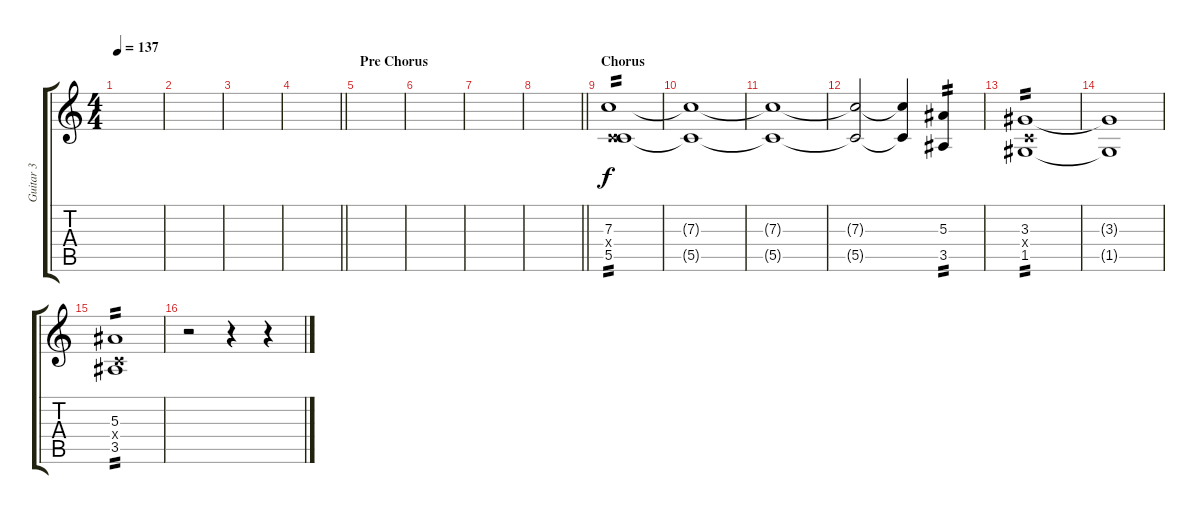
\track ("Guitar 3" "Guitar 3") {instrument distortionguitar}
\staff {score tabs}
\tuning (D4 A3 F3 C3 G2 C2) {hide}
\ts (4 4)
\tempo 137
\clef g2
\ks c
|
|
|
\barLineRight lightlight
|
\section ("" "Pre Chorus")
|
|
|
\barLineRight lightlight
|
\section ("" "Chorus")
(7.3 0.4{x} 5.5).1{tp 2} |
(7.3{t} 5.5{t}).1 |
(7.3{t} 5.5{t}).1 |
(7.3{t} 5.5{t}).2 (7.3{t} 5.5{t}).4 (5.3 3.5).4{tp 2} |
(3.3 0.4{x} 1.5).1{tp 2} |
(3.3{t} 1.5{t}).1 |
(5.3 0.4{x} 3.5).1{tp 2} |
r.2 r.4 r.4
